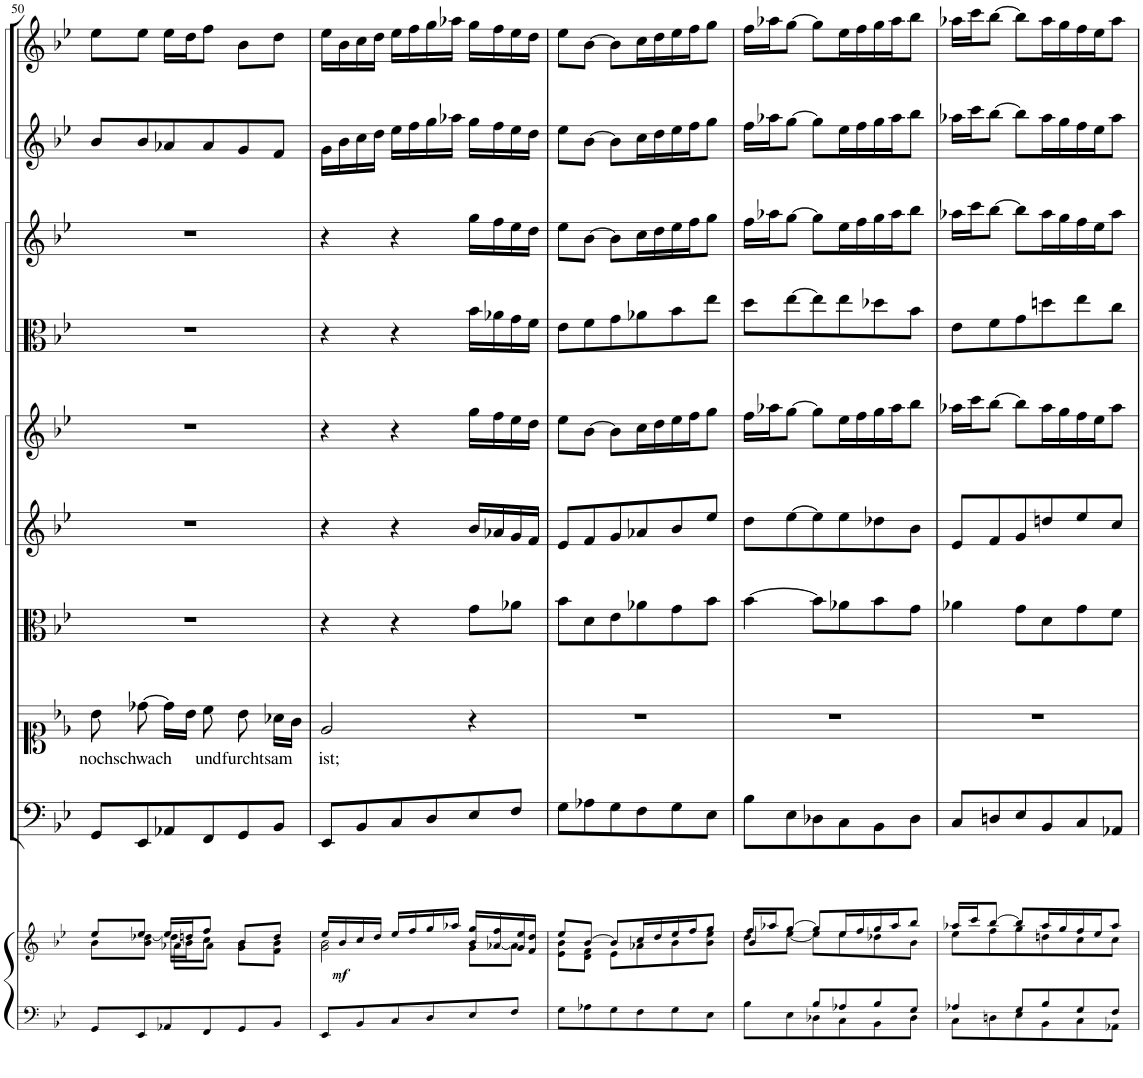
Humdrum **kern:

**kern	**kern	**dynam	**kern	**kern	**text	**kern	**kern	**kern	**kern	**kern	**kern	**kern
*part10	*part10	*part10	*part9	*part8	*part8	*part7	*part6	*part5	*part4	*part3	*part2	*part1
*staff11	*staff10	*staff10/11	*staff9	*staff8	*staff8	*staff7	*staff6	*staff5	*staff4	*staff3	*staff2	*staff1
*I"Piano reduction	*	*	*I"Continuo	*I"Soprano	*	*I"Viola	*I"Violino II	*I"Violino I	*I"Oboe II (Oboe da caccia)	*I"Oboe I	*I"Flauto II	*I"Flauto I
*I'Pno	*	*	*	*	*	*I'Vla	*I'Vln	*I'Vln	*	*I'Ob	*I'Fl	*I'Fl
!!LO:PB:g=z
*clefF4	*clefG2	*	*clefF4	*clefC1	*	*clefC3	*clefG2	*clefG2	*clefC3	*clefG2	*clefG2	*clefG2
*	*	*	*	*	*	*	*	*	*Trd12c21	*	*	*
*k[b-e-]	*k[b-e-]	*	*k[b-e-]	*k[b-e-]	*	*k[b-e-]	*k[b-e-]	*k[b-e-]	*k[b-e-]	*k[b-e-]	*k[b-e-]	*k[b-e-]
*M3/4	*M3/4	*	*M3/4	*M3/4	*	*M3/4	*M3/4	*M3/4	*M3/4	*M3/4	*M3/4	*M3/4
=50	=50	=50	=50	=50	=50	=50	=50	=50	=50	=50	=50	=50
*	*^	*	*	*	*	*	*	*	*	*	*	*
*	*	*^	*	*	*	*	*	*	*	*	*	*	*
!	!	!	!	!	!	!	!LO:LY:b	!	!	!	!	!	!	!
8GG/L	8ee-/L	8b-\L	4ryy	.	8GG/L	8b-\	noch	2.r	2.r	2.r	2.r	2.r	8b-/L	8ee-\L
!	!	!	!	!	!	!	!LO:LY:b	!	!	!	!	!	!	!
8EE-/	8ee-/J	8b-\ [8dd-X\J	.	.	8EE-/	[8dd-X\	schwach	.	.	.	.	.	8b-/	8ee-\J
8AA-X/	16ee-/LL	16dd-\LL]	8a-X\L	.	8AA-X/	16dd-\LL]	.	.	.	.	.	.	8a-X/	16ee-\LL
.	16ddn/J	16b-\J	.	.	.	16b-\JJ	.	.	.	.	.	.	.	16dd\J
!	!	!	!	!	!	!	!LO:LY:b	!	!	!	!	!	!	!
8FF/	8ff/J	8cc\J	8a-\J	.	8FF/	8cc\	und	.	.	.	.	.	8a-/	8ff\J
!	!	!	!	!	!	!	!LO:LY:b	!	!	!	!	!	!	!
8GG/	8b-/L	8g\ 8b-\L	4ryy	.	8GG/	8b-\	furcht-	.	.	.	.	.	8g/	8b-\L
!	!	!	!	!	!	!	!LO:LY:b	!	!	!	!	!	!	!
8BB-/J	8dd/J	8f\ 8b-\J	.	.	8BB-/J	16a-X\LL	-sam	.	.	.	.	.	8f/J	8dd\J
.	.	.	.	.	.	16g\JJ	.	.	.	.	.	.	.	.
*	*	*v	*v	*	*	*	*	*	*	*	*	*	*	*
=51	=51	=51	=51	=51	=51	=51	=51	=51	=51	=51	=51	=51	=51
!	!	!	!	!	!	!LO:LY:b	!	!	!	!	!	!	!
8EE-/L	16ee-/LL	2g\ 2b-\	.	8EE-/L	2e-/	ist;	4r	4r	4r	4r	4r	16g\LL	16ee-\LL
!	!	!	!LO:DY:b	!	!	!	!	!	!	!	!	!	!
.	16b-/	.	mf	.	.	.	.	.	.	.	.	16b-\	16b-\
8BB-/	16cc/	.	.	8BB-/	.	.	.	.	.	.	.	16cc\	16cc\
.	16dd/JJ	.	.	.	.	.	.	.	.	.	.	16dd\JJ	16dd\JJ
8C/	16ee-/LL	.	.	8C/	.	.	4r	4r	4r	4r	4r	16ee-\LL	16ee-\LL
.	16ff/	.	.	.	.	.	.	.	.	.	.	16ff\	16ff\
8D/	16gg/	.	.	8D/	.	.	.	.	.	.	.	16gg\	16gg\
.	16aa-X/JJ	.	.	.	.	.	.	.	.	.	.	16aa-X\JJ	16aa-X\JJ
8E-/	16b-/ 16gg/LL	8g\L	.	8E-/	4r	.	8g\L	16b-/LL	16gg\LL	16b-\LL	16gg\LL	16gg\LL	16gg\LL
.	[<16a-X/ 16ff/	.	.	.	.	.	.	16a-X/	16ff\	16a-X\	16ff\	16ff\	16ff\
8F/J	16g/ 16ee-/	8a-\J]	.	8F/J	.	.	8a-X\J	16g/	16ee-\	16g\	16ee-\	16ee-\	16ee-\
.	16f/ 16dd/JJ	.	.	.	.	.	.	16f/JJ	16dd\JJ	16f\JJ	16dd\JJ	16dd\JJ	16dd\JJ
=52	=52	=52	=52	=52	=52	=52	=52	=52	=52	=52	=52	=52	=52
8G\L	8ee-/L	8e-\ 8b-\L	.	8G\L	2.r	.	8b-\L	8e-/L	8ee-\L	8e-\L	8ee-\L	8ee-\L	8ee-\L
8A-X\	[8b-/J	8d\ 8f\J	.	8A-X\	.	.	8d\	8f/	[8b-\J	8f\	[8b-\J	[8b-\J	[8b-\J
8G\	8b-/L]	8e-\L	.	8G\	.	.	8e-\	8g/	8b-\L]	8g\	8b-\L]	8b-\L]	8b-\L]
8F\	16cc/L	8a-X\	.	8F\	.	.	8a-X\	8a-X/	16cc\L	8a-X\	16cc\L	16cc\L	16cc\L
.	16dd/	.	.	.	.	.	.	.	16dd\	.	16dd\	16dd\	16dd\
8G\	16ee-/	8b-\	.	8G\	.	.	8g\	8b-/	16ee-\	8b-\	16ee-\	16ee-\	16ee-\
.	16ff/J	.	.	.	.	.	.	.	16ff\J	.	16ff\J	16ff\J	16ff\J
8E-\J	8gg/J	8b-\ 8ee-\J	.	8E-\J	.	.	8b-\J	8ee-/J	8gg\J	8ee-\J	8gg\J	8gg\J	8gg\J
=53	=53	=53	=53	=53	=53	=53	=53	=53	=53	=53	=53	=53	=53
*^	*	*^	*	*	*	*	*	*	*	*	*	*	*
4ryy	8B-\L	16ff/LL	8dd\L	4b-/	.	8B-\L	2.r	.	[4b-\	8dd\L	16ff\LL	8dd\L	16ff\LL	16ff\LL	16ff\LL
.	.	16aa-X/J	.	.	.	.	.	.	.	.	16aa-X\J	.	16aa-X\J	16aa-X\J	16aa-X\J
.	8E-\	[8gg/J	[8ee-\J	.	.	8E-\	.	.	.	[8ee-\	[8gg\J	[8ee-\	[8gg\J	[8gg\J	[8gg\J
8B-/L	8D-X\	8gg/L]	8ee-\L]	2ryy	.	8D-X\	.	.	8b-\L]	8ee-\]	8gg\L]	8ee-\]	8gg\L]	8gg\L]	8gg\L]
8A-X/	8C\	16ee-/L	8ee-\	.	.	8C\	.	.	8a-X\	8ee-\	16ee-\L	8ee-\	16ee-\L	16ee-\L	16ee-\L
.	.	16ff/	.	.	.	.	.	.	.	.	16ff\	.	16ff\	16ff\	16ff\
8B-/	8BB-\	16gg/	8dd-X\	.	.	8BB-\	.	.	8b-\	8dd-X\	16gg\	8dd-X\	16gg\	16gg\	16gg\
.	.	16aa-/J	.	.	.	.	.	.	.	.	16aa-\J	.	16aa-\J	16aa-\J	16aa-\J
8G/J	8D-\J	8bb-/J	8b-\J	.	.	8D-\J	.	.	8g\J	8b-\J	8bb-\J	8b-\J	8bb-\J	8bb-\J	8bb-\J
*	*	*	*v	*v	*	*	*	*	*	*	*	*	*	*	*
=54	=54	=54	=54	=54	=54	=54	=54	=54	=54	=54	=54	=54	=54	=54
4A-X/	8C\L	16aa-X/LL	8ee-\L	.	8C/L	2.r	.	4a-X\	8e-/L	16aa-X\LL	8e-\L	16aa-X\LL	16aa-X\LL	16aa-X\LL
.	.	16ccc/J	.	.	.	.	.	.	.	16ccc\J	.	16ccc\J	16ccc\J	16ccc\J
.	8Dn\	[8bb-/J	8ff\	.	8Dn/	.	.	.	8f/	[8bb-\J	8f\	[8bb-\J	[8bb-\J	[8bb-\J
8G/L	8E-\	8bb-/L]	8gg\	.	8E-/	.	.	8g\L	8g/	8bb-\L]	8g\	8bb-\L]	8bb-\L]	8bb-\L]
8B-/	8BB-\	16aa-/L	8ddn\	.	8BB-/	.	.	8d\	8ddn/	16aa-\L	8ddn\	16aa-\L	16aa-\L	16aa-\L
.	.	16gg/	.	.	.	.	.	.	.	16gg\	.	16gg\	16gg\	16gg\
8G/	8C\	16ff/	8cc\	.	8C/	.	.	8g\	8ee-/	16ff\	8ee-\	16ff\	16ff\	16ff\
.	.	16ee-/J	.	.	.	.	.	.	.	16ee-\J	.	16ee-\J	16ee-\J	16ee-\J
8F/J	8AA-X\J	8aa-/J	8cc\J	.	8AA-X/J	.	.	8f\J	8cc/J	8aa-\J	8cc\J	8aa-\J	8aa-\J	8aa-\J
*v	*v	*	*	*	*	*	*	*	*	*	*	*	*	*
*	*v	*v	*	*	*	*	*	*	*	*	*	*	*
=	=	=	=	=	=	=	=	=	=	=	=	=
*-	*-	*-	*-	*-	*-	*-	*-	*-	*-	*-	*-	*-
